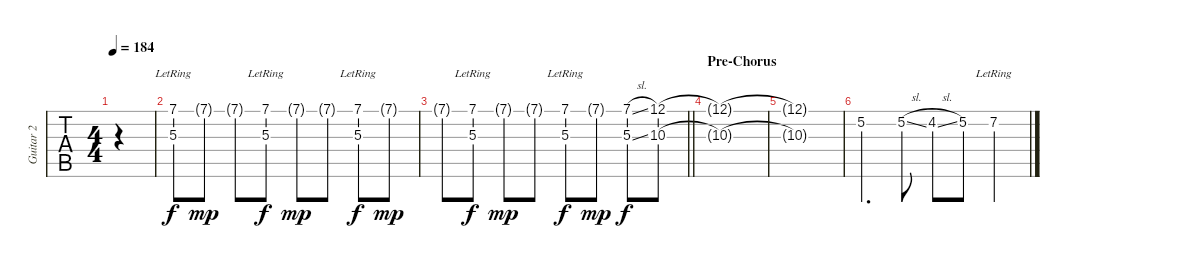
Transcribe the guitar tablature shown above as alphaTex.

\track ("Guitar 2" "Guitar 2") {instrument acousticguitarnylon}
\staff {tabs}
\tuning (E4 B3 Gb3 E3 B2 E2) {hide}
\ts (4 4)
\tempo 184
\clef g2
\ks c
|
(7.1 5.3{lr}).8{dy f} 7.1{g}.8{dy mp} 7.1{g}.8 (7.1 5.3{lr}).8{dy f} 7.1{g}.8{dy mp} 7.1{g}.8 (7.1 5.3{lr}).8{dy f} 7.1{g}.8{dy mp} |
\barLineRight lightlight
7.1{g}.8 (7.1 5.3{lr}).8{dy f} 7.1{g}.8{dy mp} 7.1{g}.8 (7.1 5.3{lr}).8{dy f} 7.1{g}.8{dy mp} (7.1{sl} 5.3{sl}).8{dy f} (12.1 10.3).8 |
\section ("" "Pre-Chorus")
(12.1{t} 10.3{t}).1 |
(12.1{t} 10.3{t}).1 |
5.2.4{d} 5.2{sl}.8 4.2{sl}.8 5.2.8 7.2{lr}.4
